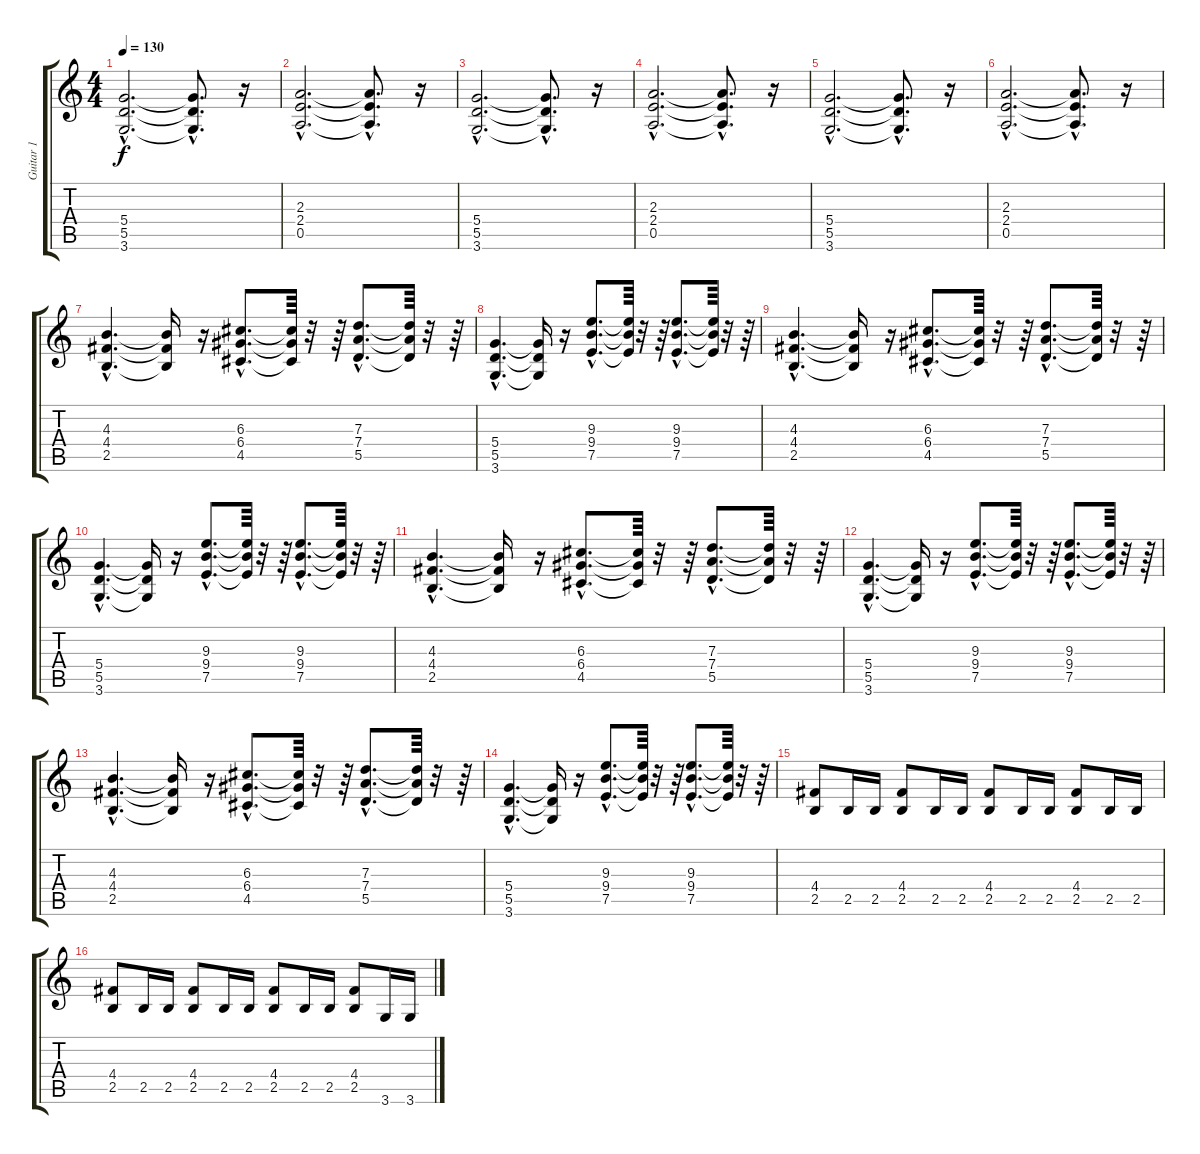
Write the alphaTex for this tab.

\track ("Guitar 1" "Guitar 1") {instrument overdrivenguitar}
\staff {score tabs}
\tuning (E4 B3 G3 D3 A2 E2) {hide}
\ts (4 4)
\tempo 130
\clef g2
\ks c
(5.4{hac} 5.5{hac} 3.6{hac}).2{d dy f} (5.4{hac t} 5.5{hac t} 3.6{hac t}).8{d} r.16 |
(2.3{hac} 2.4{hac} 0.5{hac}).2{d} (2.3{hac t} 2.4{hac t} 0.5{hac t}).8{d} r.16 |
(5.4{hac} 5.5{hac} 3.6{hac}).2{d} (5.4{hac t} 5.5{hac t} 3.6{hac t}).8{d} r.16 |
(2.3{hac} 2.4{hac} 0.5{hac}).2{d} (2.3{hac t} 2.4{hac t} 0.5{hac t}).8{d} r.16 |
(5.4{hac} 5.5{hac} 3.6{hac}).2{d} (5.4{hac t} 5.5{hac t} 3.6{hac t}).8{d} r.16 |
(2.3{hac} 2.4{hac} 0.5{hac}).2{d} (2.3{hac t} 2.4{hac t} 0.5{hac t}).8{d} r.16 |
(4.3{hac} 4.4{hac} 2.5{hac}).4{d} (4.3{t} 4.4{t} 2.5{t}).16 r.16 (6.3{hac} 6.4{hac} 4.5{hac}).8{d} (6.3{t} 6.4{t} 4.5{t}).64 r.32 r.64 (7.3{hac} 7.4{hac} 5.5{hac}).8{d} (7.3{t} 7.4{t} 5.5{t}).64 r.32 r.64 |
(5.4{hac} 5.5{hac} 3.6{hac}).4{d} (5.4{t} 5.5{t} 3.6{t}).16 r.16 (9.3{hac} 9.4{hac} 7.5{hac}).8{d} (9.3{t} 9.4{t} 7.5{t}).64 r.32 r.64 (9.3{hac} 9.4{hac} 7.5{hac}).8{d} (9.3{t} 9.4{t} 7.5{t}).64 r.32 r.64 |
(4.3{hac} 4.4{hac} 2.5{hac}).4{d} (4.3{t} 4.4{t} 2.5{t}).16 r.16 (6.3{hac} 6.4{hac} 4.5{hac}).8{d} (6.3{t} 6.4{t} 4.5{t}).64 r.32 r.64 (7.3{hac} 7.4{hac} 5.5{hac}).8{d} (7.3{t} 7.4{t} 5.5{t}).64 r.32 r.64 |
(5.4{hac} 5.5{hac} 3.6{hac}).4{d} (5.4{t} 5.5{t} 3.6{t}).16 r.16 (9.3{hac} 9.4{hac} 7.5{hac}).8{d} (9.3{t} 9.4{t} 7.5{t}).64 r.32 r.64 (9.3{hac} 9.4{hac} 7.5{hac}).8{d} (9.3{t} 9.4{t} 7.5{t}).64 r.32 r.64 |
(4.3{hac} 4.4{hac} 2.5{hac}).4{d} (4.3{t} 4.4{t} 2.5{t}).16 r.16 (6.3{hac} 6.4{hac} 4.5{hac}).8{d} (6.3{t} 6.4{t} 4.5{t}).64 r.32 r.64 (7.3{hac} 7.4{hac} 5.5{hac}).8{d} (7.3{t} 7.4{t} 5.5{t}).64 r.32 r.64 |
(5.4{hac} 5.5{hac} 3.6{hac}).4{d} (5.4{t} 5.5{t} 3.6{t}).16 r.16 (9.3{hac} 9.4{hac} 7.5{hac}).8{d} (9.3{t} 9.4{t} 7.5{t}).64 r.32 r.64 (9.3{hac} 9.4{hac} 7.5{hac}).8{d} (9.3{t} 9.4{t} 7.5{t}).64 r.32 r.64 |
(4.3{hac} 4.4{hac} 2.5{hac}).4{d} (4.3{t} 4.4{t} 2.5{t}).16 r.16 (6.3{hac} 6.4{hac} 4.5{hac}).8{d} (6.3{t} 6.4{t} 4.5{t}).64 r.32 r.64 (7.3{hac} 7.4{hac} 5.5{hac}).8{d} (7.3{t} 7.4{t} 5.5{t}).64 r.32 r.64 |
(5.4{hac} 5.5{hac} 3.6{hac}).4{d} (5.4{t} 5.5{t} 3.6{t}).16 r.16 (9.3{hac} 9.4{hac} 7.5{hac}).8{d} (9.3{t} 9.4{t} 7.5{t}).64 r.32 r.64 (9.3{hac} 9.4{hac} 7.5{hac}).8{d} (9.3{t} 9.4{t} 7.5{t}).64 r.32 r.64 |
(4.4 2.5).8 2.5.16 2.5.16 (4.4 2.5).8 2.5.16 2.5.16 (4.4 2.5).8 2.5.16 2.5.16 (4.4 2.5).8 2.5.16 2.5.16 |
(4.4 2.5).8 2.5.16 2.5.16 (4.4 2.5).8 2.5.16 2.5.16 (4.4 2.5).8 2.5.16 2.5.16 (4.4 2.5).8 3.6.16 3.6.16
